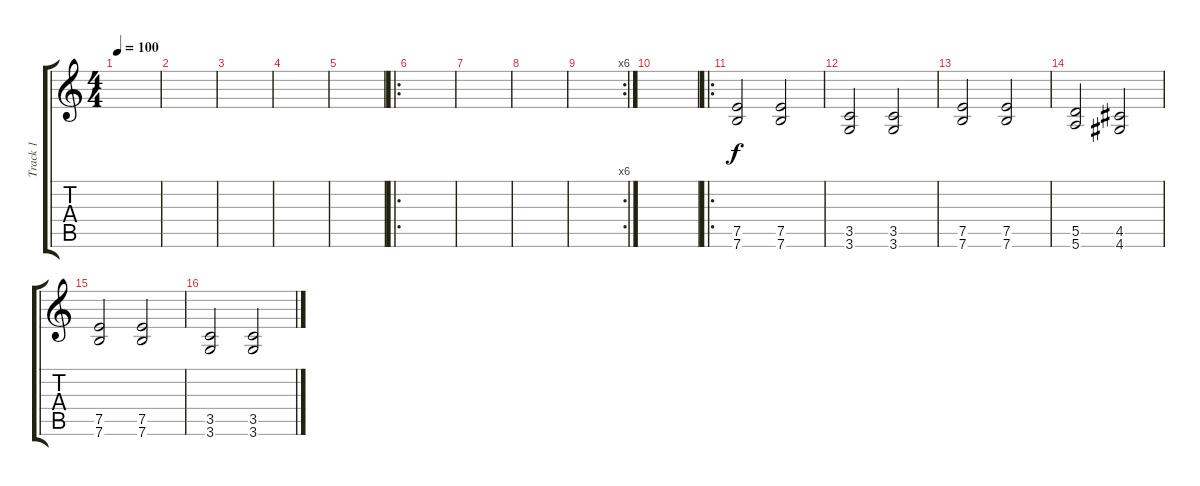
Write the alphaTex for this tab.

\track ("Track 1" "Track 1") {instrument distortionguitar}
\staff {score tabs}
\tuning (E4 B3 G3 D3 A2 E2) {hide}
\ts (4 4)
\tempo 100
\clef g2
\ks c
|
|
|
|
|
\ro
|
|
|
\rc 6
|
|
\ro
(7.5 7.6).2 (7.5 7.6).2 |
(3.5 3.6).2 (3.5 3.6).2 |
(7.5 7.6).2 (7.5 7.6).2 |
(5.5 5.6).2 (4.5 4.6).2 |
(7.5 7.6).2 (7.5 7.6).2 |
(3.5 3.6).2 (3.5 3.6).2
